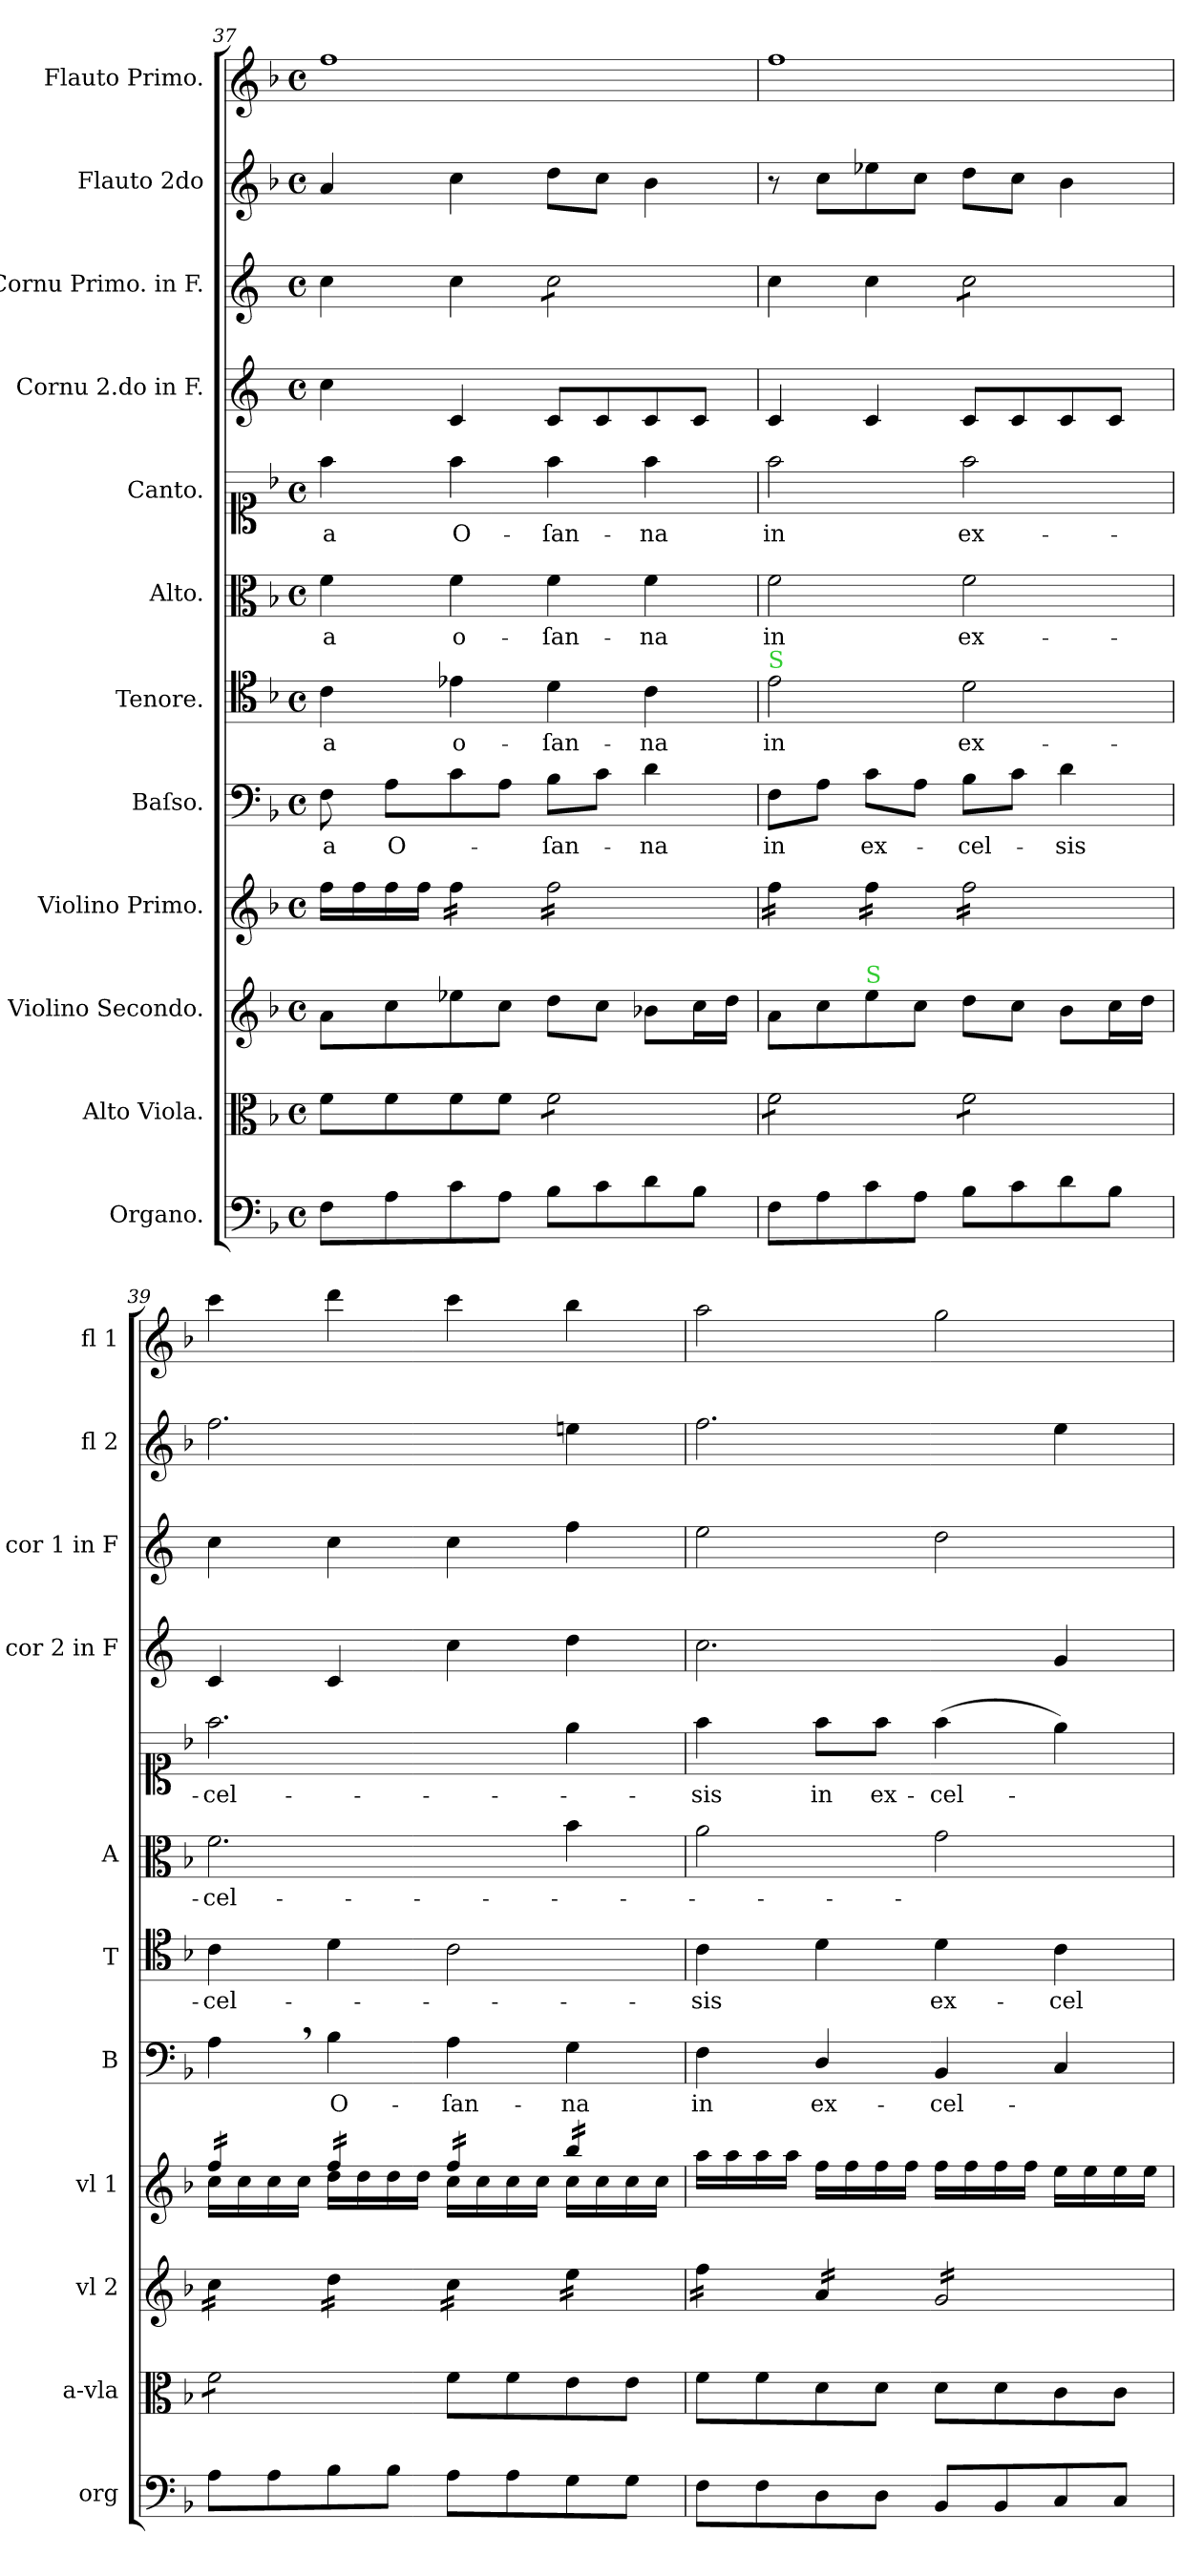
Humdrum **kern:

**kern	**kern	**kern	**kern	**kern	**text	**kern	**text	**kern	**text	**kern	**text	**kern	**kern	**kern	**kern
*part12	*part11	*part10	*part9	*part8	*part8	*part7	*part7	*part6	*part6	*part5	*part5	*part4	*part3	*part2	*part1
*staff12	*staff11	*staff10	*staff9	*staff8	*staff8	*staff7	*staff7	*staff6	*staff6	*staff5	*staff5	*staff4	*staff3	*staff2	*staff1
*I"Organo.	*I"Alto Viola.	*I"Violino Secondo.	*I"Violino Primo.	*I"Baſso.	*	*I"Tenore.	*	*I"Alto.	*	*I"Canto.	*	*I"Cornu 2.do in F.	*I"Cornu Primo. in F.	*I"Flauto 2do	*I"Flauto Primo.
*I'org	*I'a-vla	*I'vl 2	*I'vl 1	*I'B	*	*I'T	*	*I'A	*	*	*	*I'cor 2 in F	*I'cor 1 in F	*I'fl 2	*I'fl 1
*clefF4	*clefC3	*clefG2	*clefG2	*clefF4	*	*clefC4	*	*clefC3	*	*clefC1	*	*clefG2	*clefG2	*clefG2	*clefG2
*	*	*	*	*	*	*	*	*	*	*	*	*ITrd4c7	*ITrd4c7	*	*
*k[b-]	*k[b-]	*k[b-]	*k[b-]	*k[b-]	*	*k[b-]	*	*k[b-]	*	*k[b-]	*	*k[b-]	*k[b-]	*k[b-]	*k[b-]
*F:	*F:	*F:	*F:	*F:	*	*F:	*	*F:	*	*F:	*	*F:	*F:	*F:	*F:
*M4/4	*M4/4	*M4/4	*M4/4	*M4/4	*	*M4/4	*	*M4/4	*	*M4/4	*	*M4/4	*M4/4	*M4/4	*M4/4
*met(c)	*met(c)	*met(c)	*met(c)	*met(c)	*	*met(c)	*	*met(c)	*	*met(c)	*	*met(c)	*met(c)	*met(c)	*met(c)
=37	=37	=37	=37	=37	=37	=37	=37	=37	=37	=37	=37	=37	=37	=37	=37
8F\L	8f\L	8a\L	16ff\LL	8F\	a	4c\	-a	4f\	-a	4ff\	-a	4f\	4f\	4a/	1ff
.	.	.	16ff\	.	.	.	.	.	.	.	.	.	.	.	.
8A\	8f\	8cc\	16ff\	8A\L	O-	.	.	.	.	.	.	.	.	.	.
.	.	.	16ff\JJ	.	.	.	.	.	.	.	.	.	.	.	.
*	*	*	*tremolo	*	*	*	*	*	*	*	*	*	*	*	*
8c\	8f\	8ee-X\	16ff\LL	8c\	.	4e-X\	o-	4f\	o-	4ff\	O-	4F/	4f\	4cc\	.
.	.	.	16ff\	.	.	.	.	.	.	.	.	.	.	.	.
8A\J	8f\J	8cc\J	16ff\	8A\J	.	.	.	.	.	.	.	.	.	.	.
.	.	.	16ff\JJ	.	.	.	.	.	.	.	.	.	.	.	.
*	*tremolo	*	*	*	*	*	*	*	*	*	*	*	*	*	*
*	*	*	*	*	*	*	*	*	*	*	*	*	*tremolo	*	*
8B-\L	8f\L	8dd\L	16ff\LL	8B-\L	-ſan-	4d\	-ſan-	4f\	-ſan-	4ff\	-ſan-	8F/L	8f\L	8dd\L	.
.	.	.	16ff\	.	.	.	.	.	.	.	.	.	.	.	.
8c\	8f\	8cc\J	16ff\	8c\J	.	.	.	.	.	.	.	8F/	8f\	8cc\J	.
.	.	.	16ff\	.	.	.	.	.	.	.	.	.	.	.	.
8d\	8f\	8b-X\L	16ff\	4d\	-na	4c\	-na	4f\	-na	4ff\	-na	8F/	8f\	4b-\	.
.	.	.	16ff\	.	.	.	.	.	.	.	.	.	.	.	.
8B-\J	8f\J	16cc\L	16ff\	.	.	.	.	.	.	.	.	8F/J	8f\J	.	.
*	*	*	*	*	*	*	*	*	*	*	*	*	*Xtremolo	*	*
.	.	16dd\JJ	16ff\JJ	.	.	.	.	.	.	.	.	.	.	.	.
=38	=38	=38	=38	=38	=38	=38	=38	=38	=38	=38	=38	=38	=38	=38	=38
!	!	!	!	!	!	!LO:TX:a:color=limegreen:t=S	!	!	!	!	!	!	!	!	!
8F\L	8f\L	8a\L	16ff\LL	8F\L	in	2e\	in	2f\	in	2ff\	in	4F/	4f\	8r	1ff
.	.	.	16ff\	.	.	.	.	.	.	.	.	.	.	.	.
8A\	8f\	8cc\	16ff\	8A\J	.	.	.	.	.	.	.	.	.	8cc\L	.
.	.	.	16ff\JJ	.	.	.	.	.	.	.	.	.	.	.	.
!	!	!LO:TX:a:color=limegreen:t=S	!	!	!	!	!	!	!	!	!	!	!	!	!
8c\	8f\	8ee\	16ff\LL	8c\L	ex-	.	.	.	.	.	.	4F/	4f\	8ee-X\	.
.	.	.	16ff\	.	.	.	.	.	.	.	.	.	.	.	.
8A\J	8f\J	8cc\J	16ff\	8A\J	.	.	.	.	.	.	.	.	.	8cc\J	.
.	.	.	16ff\JJ	.	.	.	.	.	.	.	.	.	.	.	.
*	*	*	*	*	*	*	*	*	*	*	*	*	*tremolo	*	*
8B-\L	8f\L	8dd\L	16ff\LL	8B-\L	-cel-	2d\	ex-	2f\	ex-	2ff\	ex-	8F/L	8f\L	8dd\L	.
.	.	.	16ff\	.	.	.	.	.	.	.	.	.	.	.	.
8c\	8f\	8cc\J	16ff\	8c\J	.	.	.	.	.	.	.	8F/	8f\	8cc\J	.
.	.	.	16ff\	.	.	.	.	.	.	.	.	.	.	.	.
8d\	8f\	8b-\L	16ff\	4d\	-sis	.	.	.	.	.	.	8F/	8f\	4b-\	.
.	.	.	16ff\	.	.	.	.	.	.	.	.	.	.	.	.
8B-\J	8f\J	16cc\L	16ff\	.	.	.	.	.	.	.	.	8F/J	8f\J	.	.
*	*	*	*	*	*	*	*	*	*	*	*	*	*Xtremolo	*	*
.	.	16dd\JJ	16ff\JJ	.	.	.	.	.	.	.	.	.	.	.	.
=39	=39	=39	=39	=39	=39	=39	=39	=39	=39	=39	=39	=39	=39	=39	=39
*	*	*	*^	*	*	*	*	*	*	*	*	*	*	*	*
*	*	*tremolo	*	*	*	*	*	*	*	*	*	*	*	*	*	*
8A\L	8f\L	16cc\LL	16ff/LL	16cc\LL	4A,<\	.	4c\	-cel-	2.f\	-cel-	2.ff\	-cel-	4F/	4f\	2.ff\	4ccc\
.	.	16cc\	16ff/	16cc\	.	.	.	.	.	.	.	.	.	.	.	.
8A\	8f\	16cc\	16ff/	16cc\	.	.	.	.	.	.	.	.	.	.	.	.
.	.	16cc\JJ	16ff/JJ	16cc\JJ	.	.	.	.	.	.	.	.	.	.	.	.
8B-\	8f\	16dd\LL	16ff/LL	16dd\LL	4B-\	O-	4d\	.	.	.	.	.	4F/	4f\	.	4ddd\
.	.	16dd\	16ff/	16dd\	.	.	.	.	.	.	.	.	.	.	.	.
8B-\J	8f\J	16dd\	16ff/	16dd\	.	.	.	.	.	.	.	.	.	.	.	.
*	*Xtremolo	*	*	*	*	*	*	*	*	*	*	*	*	*	*	*
.	.	16dd\JJ	16ff/JJ	16dd\JJ	.	.	.	.	.	.	.	.	.	.	.	.
8A\L	8f\L	16cc\LL	16ff/LL	16cc\LL	4A\	-ſan-	2c\	.	.	.	.	.	4f\	4f\	.	4ccc\
.	.	16cc\	16ff/	16cc\	.	.	.	.	.	.	.	.	.	.	.	.
8A\	8f\	16cc\	16ff/	16cc\	.	.	.	.	.	.	.	.	.	.	.	.
.	.	16cc\JJ	16ff/JJ	16cc\JJ	.	.	.	.	.	.	.	.	.	.	.	.
8G\	8e\	16ee\LL	16bb-/LL	16cc\LL	4G\	-na	.	.	4b-\	.	4ee\	.	4g\	4b-\	4een\	4bb-\
.	.	16ee\	16bb-/	16cc\	.	.	.	.	.	.	.	.	.	.	.	.
8G\J	8e\J	16ee\	16bb-/	16cc\	.	.	.	.	.	.	.	.	.	.	.	.
.	.	16ee\JJ	16bb-/JJ	16cc\JJ	.	.	.	.	.	.	.	.	.	.	.	.
*	*	*	*Xtremolo	*	*	*	*	*	*	*	*	*	*	*	*	*
*	*	*	*v	*v	*	*	*	*	*	*	*	*	*	*	*	*
=40	=40	=40	=40	=40	=40	=40	=40	=40	=40	=40	=40	=40	=40	=40	=40
8F\L	8f\L	16ff\LL	16aa\LL	4F\	in	4c\	-sis	2a\	.	4ff\	-sis	2.f\	2a\	2.ff\	2aa\
.	.	16ff\	16aa\	.	.	.	.	.	.	.	.	.	.	.	.
8F\	8f\	16ff\	16aa\	.	.	.	.	.	.	.	.	.	.	.	.
.	.	16ff\JJ	16aa\JJ	.	.	.	.	.	.	.	.	.	.	.	.
8D\	8d\	16a/LL	16ff\LL	4D/	ex-	4d\	.	.	.	8ff\L	in	.	.	.	.
.	.	16a/	16ff\	.	.	.	.	.	.	.	.	.	.	.	.
8D\J	8d\J	16a/	16ff\	.	.	.	.	.	.	8ff\J	ex-	.	.	.	.
.	.	16a/JJ	16ff\JJ	.	.	.	.	.	.	.	.	.	.	.	.
8BB-/L	8d\L	16g/LL	16ff\LL	4BB-/	-cel-	4d\	ex-	2g\	.	(4ff\	-cel-	.	2g\	.	2gg\
.	.	16g/	16ff\	.	.	.	.	.	.	.	.	.	.	.	.
8BB-/	8d\	16g/	16ff\	.	.	.	.	.	.	.	.	.	.	.	.
.	.	16g/	16ff\JJ	.	.	.	.	.	.	.	.	.	.	.	.
8C/	8c\	16g/	16ee\LL	4C/	.	4c\	-cel-	.	.	4ee\)	.	4c/	.	4ee\	.
.	.	16g/	16ee\	.	.	.	.	.	.	.	.	.	.	.	.
8C/J	8c\J	16g/	16ee\	.	.	.	.	.	.	.	.	.	.	.	.
.	.	16g/JJ	16ee\JJ	.	.	.	.	.	.	.	.	.	.	.	.
*	*	*Xtremolo	*	*	*	*	*	*	*	*	*	*	*	*	*
=	=	=	=	=	=	=	=	=	=	=	=	=	=	=	=
*-	*-	*-	*-	*-	*-	*-	*-	*-	*-	*-	*-	*-	*-	*-	*-
